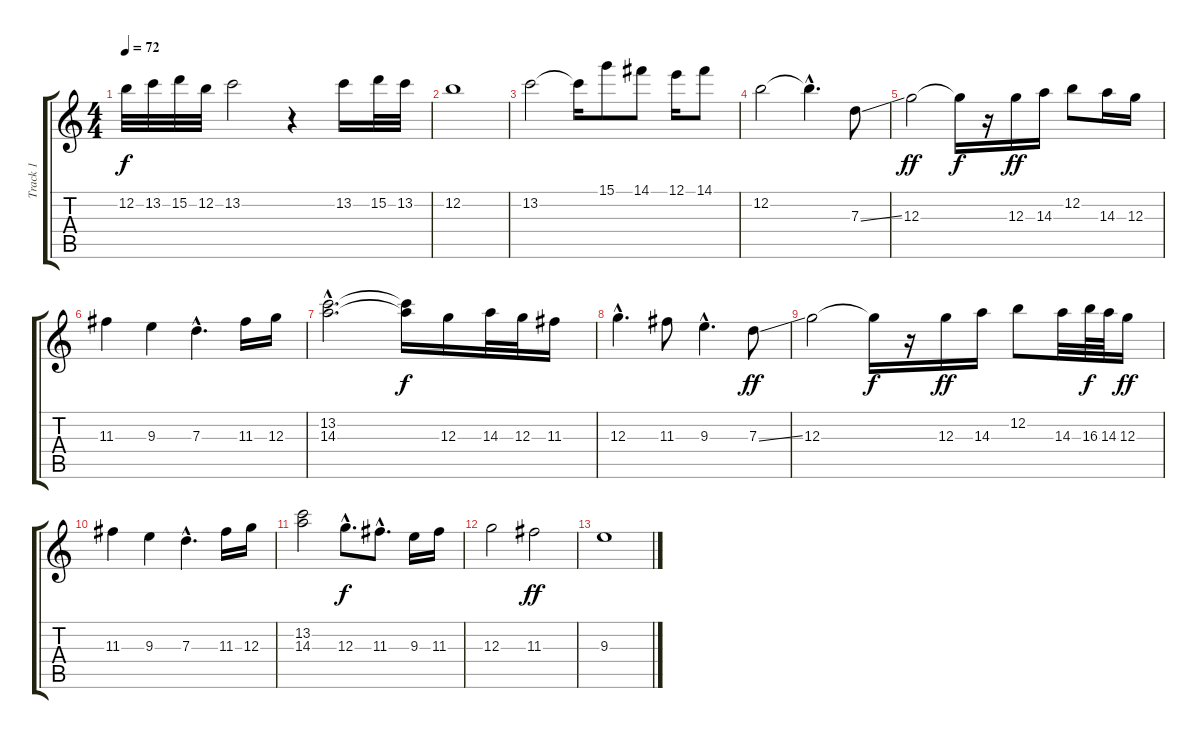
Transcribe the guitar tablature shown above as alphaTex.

\track ("Track 1" "Track 1") {instrument distortionguitar}
\staff {score tabs}
\tuning (E4 B3 G3 D3 A2 E2) {hide}
\ts (4 4)
\tempo 72
\clef g2
\ks c
12.2.32{dy f} 13.2.32 15.2.32 12.2.32 13.2.2 r.4 13.2.16 15.2.32 13.2.32 |
12.2.1 |
13.2.2 13.2{t}.16 15.1.8 14.1.8 12.1.16 14.1.8 |
12.2.2 12.2{hac t}.4{d} 7.3{ss}.8 |
12.3.2{dy ff} 12.3{t}.16{dy f} r.16 12.3.16{dy ff} 14.3.16 12.2.8 14.3.16 12.3.16 |
11.3.4 9.3.4 7.3{hac}.4{d} 11.3.16 12.3.16 |
(13.2{hac} 14.3{hac}).2{d} (13.2{t} 14.3{t}).16{dy f} 12.3.16 14.3.32 12.3.32 11.3.16 |
12.3{hac}.4{d} 11.3.8 9.3{hac}.4{d} 7.3{ss}.8{dy ff} |
12.3.2 12.3{t}.16{dy f} r.16 12.3.16{dy ff} 14.3.16 12.2.8 14.3.32 16.3.64{dy f} 14.3.64 12.3.16{dy ff} |
11.3.4 9.3.4 7.3{hac}.4{d} 11.3.16 12.3.16 |
(13.2 14.3).2 12.3{hac}.8{d dy f} 11.3{hac}.8{d} 9.3.16 11.3.16 |
12.3.2 11.3.2{dy ff} |
9.3.1
